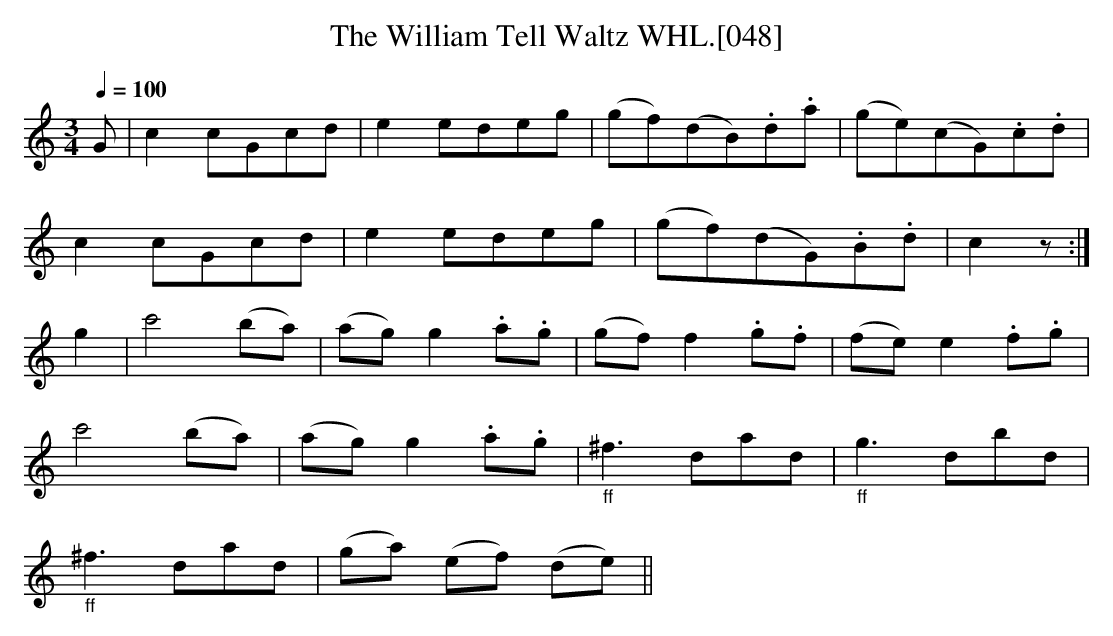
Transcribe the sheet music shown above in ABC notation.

X:1
T:William Tell Waltz WHL.[048], The
M:3/4
L:1/8
Q:1/4=100
K:C
G|c2cGcd|e2edeg|(gf)(dB).d.a|(ge)(cG).c.d|
c2cGcd|e2edeg|(gf)(dG).B.d|c2z:|
g2|c'4(ba)|(ag)g2.a.g|(gf)f2.g.f|(fe)e2.f.g|
c'4 (ba)|(ag)g2.a.g|"_ff"^f3 dad|"_ff"g3dbd|
"_ff"^f3dad|(ga) (ef) (de)||
